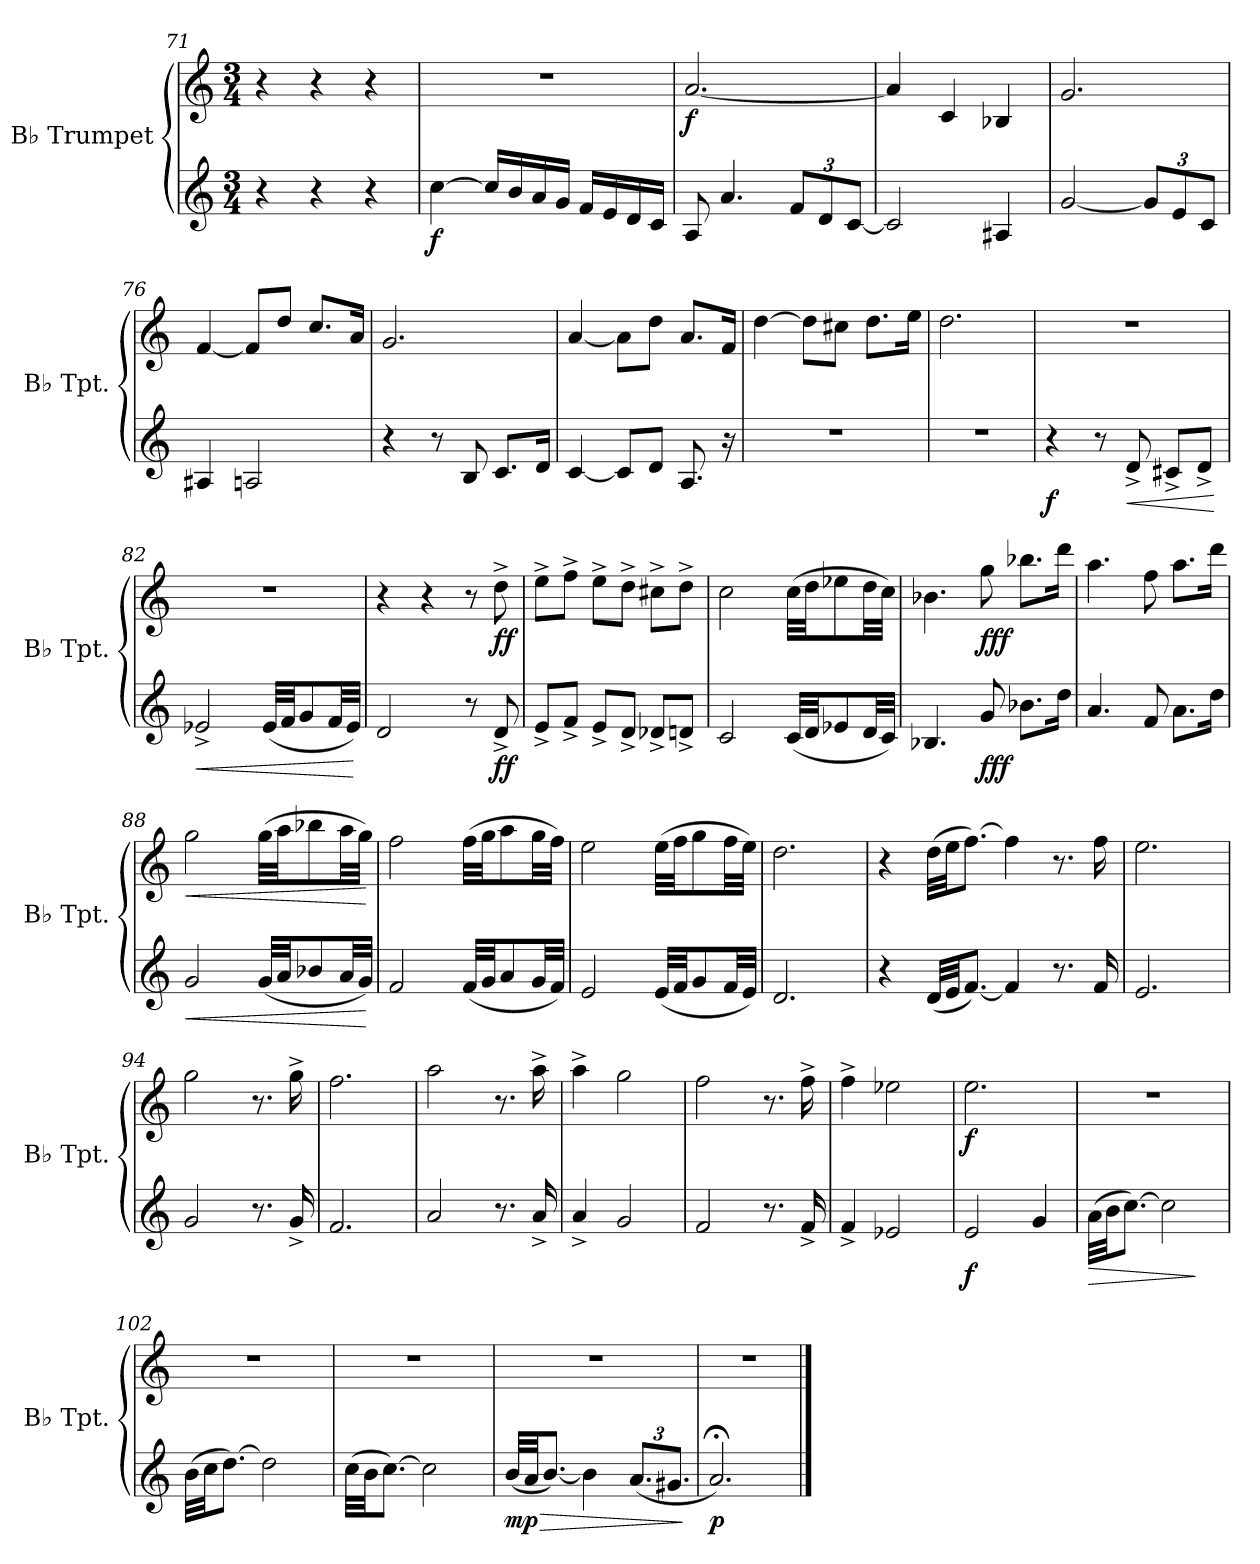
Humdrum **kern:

**kern	**dynam	**kern	**dynam
*part2	*part2	*part1	*part1
*staff2	*staff2	*staff1	*staff1
*I"B♭ Trumpet	*	*I"B♭ Trumpet	*
*I'B♭ Tpt.	*	*I'B♭ Tpt.	*
*clefG2	*	*clefG2	*
*ITrd1c2	*	*ITrd1c2	*
*k[b-e-]	*	*k[b-e-]	*
*M3/4	*	*M3/4	*
=71	=71	=71	=71
4r	.	4r	.
4r	.	4r	.
4r	.	4r	.
=72	=72	=72	=72
!	!LO:DY:b	!	!
[4b-\	f	2.r	.
16b-/LL]	.	.	.
16a/	.	.	.
16g/	.	.	.
16f/JJ	.	.	.
16e-/LL	.	.	.
16d/	.	.	.
16c/	.	.	.
16B-/JJ	.	.	.
=73	=73	=73	=73
!	!	!	!LO:DY:b
8G/	.	[2.g/	f
4.g/	.	.	.
*Xbrackettup	*	*	*
12e-/L	.	.	.
12c/	.	.	.
[12B-/J	.	.	.
=74	=74	=74	=74
2B-/]	.	4g/]	.
.	.	4B-/	.
4G#X/	.	4A-X/	.
!!LO:LB:g=z
=75	=75	=75	=75
[2f/	.	2.f/	.
12f/L]	.	.	.
12d/	.	.	.
12B-/J	.	.	.
=76	=76	=76	=76
4G#X/	.	[4e-/	.
2Gn/	.	8e-/L]	.
.	.	8cc/J	.
.	.	8.b-/L	.
.	.	16g/Jk	.
=77	=77	=77	=77
4r	.	2.f/	.
8r	.	.	.
8A/	.	.	.
8.B-/L	.	.	.
16c/Jk	.	.	.
=78	=78	=78	=78
[4B-/	.	[4g/	.
8B-/L]	.	8g\L]	.
8c/J	.	8cc\J	.
8.G/	.	8.g/L	.
16r	.	16e-/Jk	.
=79	=79	=79	=79
2.r	.	[4cc\	.
.	.	8cc\L]	.
.	.	8bn\J	.
.	.	8.cc\L	.
.	.	16dd\Jk	.
=80	=80	=80	=80
2.r	.	2.cc\	.
=81	=81	=81	=81
!	!LO:DY:b	!	!
4r	f	2.r	.
8r	.	.	.
!	!LO:HP:b	!	!
8c^/	<	.	.
8Bn^/L	.	.	.
8c^/J	.	.	.
.	[	.	.
!!LO:LB:g=z
=82	=82	=82	=82
!	!LO:HP:b	!	!
2d-X^/	<	2.r	.
(32d-/LLL	.	.	.
32e-/JJ	.	.	.
8f/	.	.	.
32e-/LL	.	.	.
32d-/JJJ)	.	.	.
.	[	.	.
=83	=83	=83	=83
2c/	.	4r	.
.	.	4r	.
8r	.	8r	.
!	!LO:DY:b	!	!LO:DY:b
8c^/	ff	8cc^\	ff
=84	=84	=84	=84
8d^/L	.	8dd^\L	.
8e-^/J	.	8ee-^\J	.
8d^/L	.	8dd^\L	.
8c^/J	.	8cc^\J	.
8c-X^/L	.	8bn^\L	.
8cn^/J	.	8cc^\J	.
=85	=85	=85	=85
2B-/	.	2b-\	.
(32B-/LLL	.	(32b-\LLL	.
32c/JJ	.	32cc\JJ	.
8d-X/	.	8dd-X\	.
32c/LL	.	32cc\LL	.
32B-/JJJ)	.	32b-\JJJ)	.
=86	=86	=86	=86
4.A-X/	.	4.a-X\	.
!	!LO:DY:b	!	!LO:DY:b
8f/	fff	8ff\	fff
8.a-X\L	.	8.aa-X\L	.
16cc\Jk	.	16ccc\Jk	.
=87	=87	=87	=87
4.g/	.	4.gg\	.
8e-/	.	8ee-\	.
8.g\L	.	8.gg\L	.
16cc\Jk	.	16ccc\Jk	.
!!LO:PB:g=z
=88	=88	=88	=88
!	!LO:HP:b	!	!LO:HP:b
2f/	<	2ff\	<
(32f/LLL	.	(32ff\LLL	.
32g/JJ	.	32gg\JJ	.
8a-X/	.	8aa-X\	.
32g/LL	.	32gg\LL	.
32f/JJJ)	.	32ff\JJJ)	.
.	[	.	[
=89	=89	=89	=89
2e-/	.	2ee-\	.
(32e-/LLL	.	(32ee-\LLL	.
32f/JJ	.	32ff\JJ	.
8g/	.	8gg\	.
32f/LL	.	32ff\LL	.
32e-/JJJ)	.	32ee-\JJJ)	.
=90	=90	=90	=90
2d/	.	2dd\	.
(32d/LLL	.	(32dd\LLL	.
32e-/JJ	.	32ee-\JJ	.
8f/	.	8ff\	.
32e-/LL	.	32ee-\LL	.
32d/JJJ)	.	32dd\JJJ)	.
=91	=91	=91	=91
2.c/	.	2.cc\	.
=92	=92	=92	=92
4r	.	4r	.
(32c/LLL	.	(32cc\LLL	.
32d/JJ	.	32dd\JJ	.
[8.e-/J)	.	[8.ee-\J)	.
4e-/]	.	4ee-\]	.
8.r	.	8.r	.
16e-/	.	16ee-\	.
=93	=93	=93	=93
2.d/	.	2.dd\	.
=94	=94	=94	=94
2f/	.	2ff\	.
8.r	.	8.r	.
16f^/	.	16ff^\	.
=95	=95	=95	=95
2.e-/	.	2.ee-\	.
!!LO:LB:g=z
=96	=96	=96	=96
2g/	.	2gg\	.
8.r	.	8.r	.
16g^/	.	16gg^\	.
=97	=97	=97	=97
4g^/	.	4gg^\	.
2f/	.	2ff\	.
=98	=98	=98	=98
2e-/	.	2ee-\	.
8.r	.	8.r	.
16e-^/	.	16ee-^\	.
=99	=99	=99	=99
4e-^/	.	4ee-^\	.
2d-X/	.	2dd-X\	.
=100	=100	=100	=100
!	!LO:DY:b	!	!LO:DY:b
2d/	f	2.dd\	f
4f/	.	.	.
=101	=101	=101	=101
!	!LO:HP:b	!	!
(32g\LLL	>	2.r	.
32a\JJ	.	.	.
[8.b-\J)	.	.	.
2b-\]	.	.	.
.	]	.	.
=102	=102	=102	=102
(32a\LLL	.	2.r	.
32b-\JJ	.	.	.
[8.cc\J)	.	.	.
2cc\]	.	.	.
=103	=103	=103	=103
(32b-\LLL	.	2.r	.
32a\JJ	.	.	.
[8.b-\J)	.	.	.
2b-\]	.	.	.
!!LO:LB:g=z
=104	=104	=104	=104
!	!LO:HP:b	!	!
!	!LO:DY:n=1:b	!	!
(32a/LLL	> mp	2.r	.
32g/JJ	.	.	.
[8.a/J)	.	.	.
4a\]	.	.	.
(12.g/L	.	.	.
12.f#X/J	.	.	.
.	]	.	.
=105	=105	=105	=105
!	!LO:DY:b	!	!
2.g;</)	p	2.r	.
==	==	==	==
*-	*-	*-	*-
